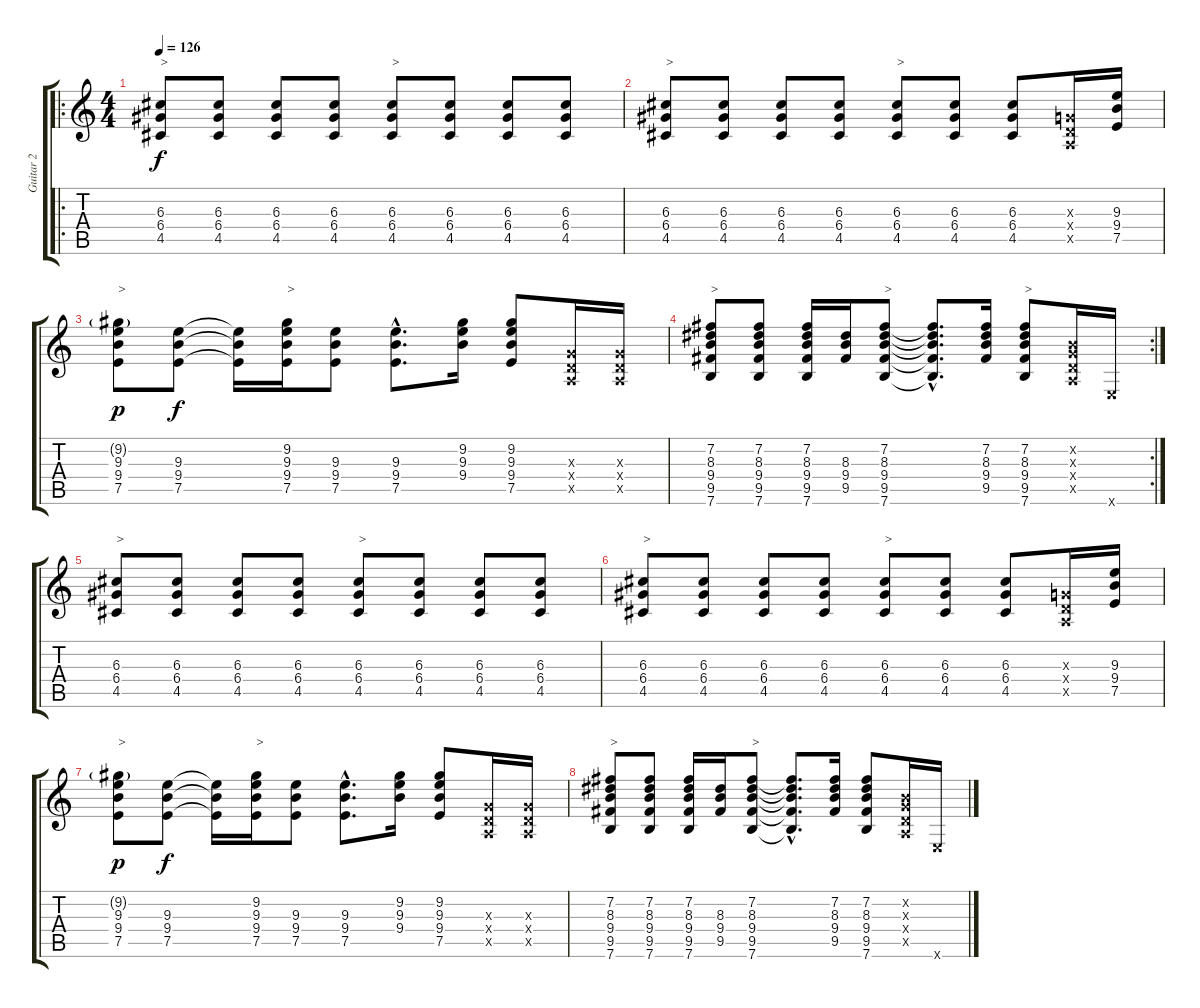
\track ("Guitar 2" "Guitar 2") {instrument distortionguitar}
\staff {score tabs}
\tuning (E4 B3 G3 D3 A2 E2) {hide}
\ro
\ts (4 4)
\tempo 126
\clef g2
\ks c
(6.3 6.4 4.5).8{txt ">" dy f} (6.3 6.4 4.5).8 (6.3 6.4 4.5).8 (6.3 6.4 4.5).8 (6.3 6.4 4.5).8{txt ">"} (6.3 6.4 4.5).8 (6.3 6.4 4.5).8 (6.3 6.4 4.5).8 |
(6.3 6.4 4.5).8{txt ">"} (6.3 6.4 4.5).8 (6.3 6.4 4.5).8 (6.3 6.4 4.5).8 (6.3 6.4 4.5).8{txt ">"} (6.3 6.4 4.5).8 (6.3 6.4 4.5).8 (0.3{x} 0.4{x} 0.5{x}).16 (9.3 9.4 7.5).16 |
(9.2{g} 9.3 9.4 7.5).8{txt ">" dy p} (9.3 9.4 7.5).8{dy f} (9.3{t} 9.4{t} 7.5{t}).16 (9.2 9.3 9.4 7.5).16{txt ">"} (9.3 9.4 7.5).8 (9.3{hac} 9.4{hac} 7.5{hac}).8{d} (9.2 9.3 9.4).16 (9.2 9.3 9.4 7.5).8 (0.3{x} 0.4{x} 0.5{x}).16 (0.3{x} 0.4{x} 0.5{x}).16 |
\rc 2
(7.2 8.3 9.4 9.5 7.6).8{txt ">"} (7.2 8.3 9.4 9.5 7.6).8 (7.2 8.3 9.4 9.5 7.6).16 (8.3 9.4 9.5).16 (7.2 8.3 9.4 9.5 7.6).8{txt ">"} (7.2{hac t} 8.3{hac t} 9.4{hac t} 9.5{hac t} 7.6{hac t}).8{d} (7.2 8.3 9.4 9.5).16 (7.2 8.3 9.4 9.5 7.6).8{txt ">"} (0.2{x} 0.3{x} 0.4{x} 0.5{x}).16 0.6{x}.16 |
(6.3 6.4 4.5).8{txt ">" volume 8} (6.3 6.4 4.5).8 (6.3 6.4 4.5).8 (6.3 6.4 4.5).8 (6.3 6.4 4.5).8{txt ">"} (6.3 6.4 4.5).8 (6.3 6.4 4.5).8 (6.3 6.4 4.5).8 |
(6.3 6.4 4.5).8{txt ">"} (6.3 6.4 4.5).8 (6.3 6.4 4.5).8 (6.3 6.4 4.5).8 (6.3 6.4 4.5).8{txt ">"} (6.3 6.4 4.5).8 (6.3 6.4 4.5).8 (0.3{x} 0.4{x} 0.5{x}).16 (9.3 9.4 7.5).16 |
(9.2{g} 9.3 9.4 7.5).8{txt ">" dy p volume 0} (9.3 9.4 7.5).8{dy f} (9.3{t} 9.4{t} 7.5{t}).16 (9.2 9.3 9.4 7.5).16{txt ">"} (9.3 9.4 7.5).8 (9.3{hac} 9.4{hac} 7.5{hac}).8{d} (9.2 9.3 9.4).16 (9.2 9.3 9.4 7.5).8 (0.3{x} 0.4{x} 0.5{x}).16 (0.3{x} 0.4{x} 0.5{x}).16 |
(7.2 8.3 9.4 9.5 7.6).8{txt ">"} (7.2 8.3 9.4 9.5 7.6).8 (7.2 8.3 9.4 9.5 7.6).16 (8.3 9.4 9.5).16 (7.2 8.3 9.4 9.5 7.6).8{txt ">"} (7.2{hac t} 8.3{hac t} 9.4{hac t} 9.5{hac t} 7.6{hac t}).8{d} (7.2 8.3 9.4 9.5).16 (7.2 8.3 9.4 9.5 7.6).8 (0.2{x} 0.3{x} 0.4{x} 0.5{x}).16 0.6{x}.16
